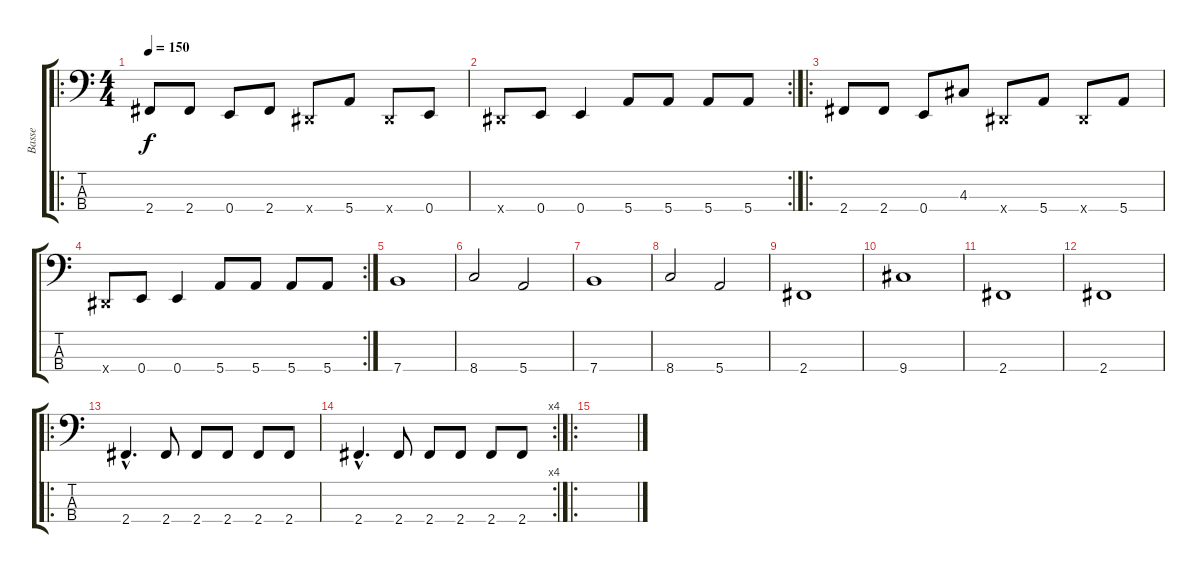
\track ("Basse" "Basse") {instrument electricbasspick}
\staff {score tabs}
\tuning (G2 D2 A1 E1) {hide}
\ro
\ts (4 4)
\tempo 150
\clef f4
\ks c
2.4.8{dy f} 2.4.8 0.4.8 2.4.8 -1.4{x}.8 5.4.8 -1.4{x}.8 0.4.8 |
\rc 2
-1.4{x}.8 0.4.8 0.4.4 5.4.8 5.4.8 5.4.8 5.4.8 |
\ro
2.4.8 2.4.8 0.4.8 4.3.8 -1.4{x}.8 5.4.8 -1.4{x}.8 5.4.8 |
\rc 2
-1.4{x}.8 0.4.8 0.4.4 5.4.8 5.4.8 5.4.8 5.4.8 |
7.4.1 |
8.4.2 5.4.2 |
7.4.1 |
8.4.2 5.4.2 |
2.4.1 |
9.4.1 |
2.4.1 |
2.4.1 |
\ro
2.4{hac}.4{d} 2.4.8 2.4.8 2.4.8 2.4.8 2.4.8 |
\rc 4
2.4{hac}.4{d} 2.4.8 2.4.8 2.4.8 2.4.8 2.4.8 |
\ro
